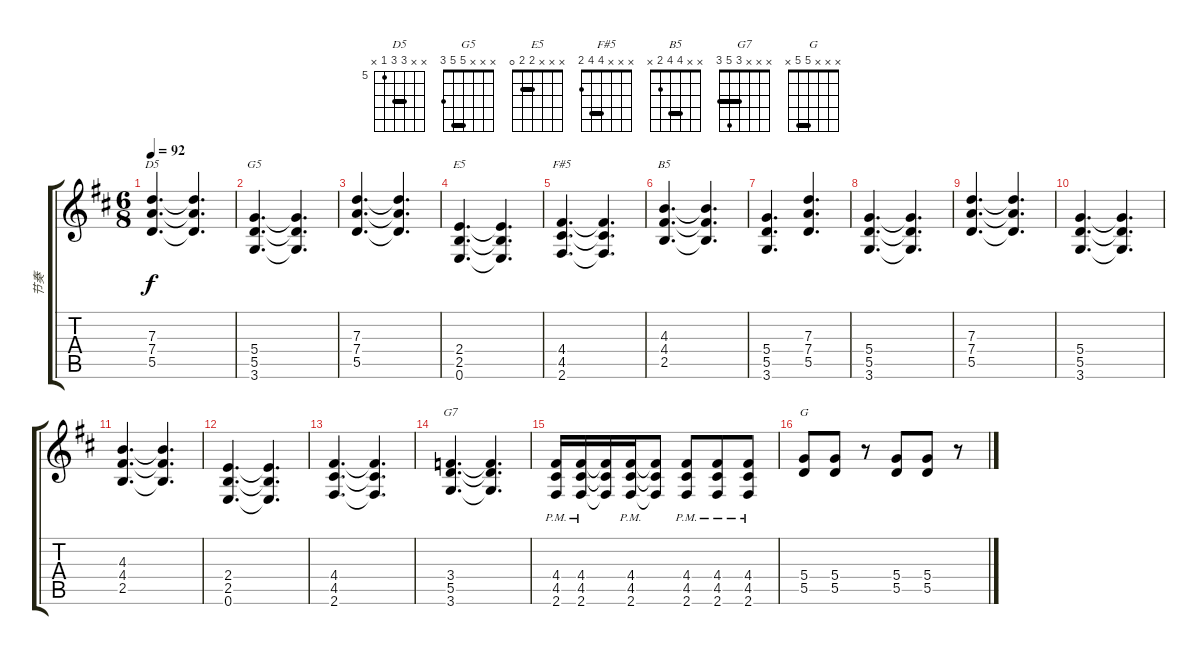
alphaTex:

\track ("节奏" "节奏") {instrument distortionguitar}
\staff {score tabs}
\tuning (E4 B3 G3 D3 A2 E2) {hide}
\chord ("D5" x x 7 7 5 x) {firstfret 5 barre 7}
\chord ("G5" x x x 5 5 3) {barre 5}
\chord ("E5" x x x 2 2 0) {barre 2}
\chord ("F#5" x x x 4 4 2) {barre 4}
\chord ("B5" x x 4 4 2 x) {barre 4}
\chord ("G7" x x x 3 5 3) {barre 3}
\chord ("G" x x x 5 5 x) {barre 5}
\ts (6 8)
\tempo 92
\clef g2
\ks d
(7.3 7.4 5.5).4{d ch "D5" dy f} (7.3{t} 7.4{t} 5.5{t}).4{d} |
(5.4 5.5 3.6).4{d ch "G5"} (5.4{t} 5.5{t} 3.6{t}).4{d} |
(7.3 7.4 5.5).4{d} (7.3{t} 7.4{t} 5.5{t}).4{d} |
(2.4 2.5 0.6).4{d ch "E5"} (2.4{t} 2.5{t} 0.6{t}).4{d} |
(4.4 4.5 2.6).4{d ch "F#5"} (4.4{t} 4.5{t} 2.6{t}).4{d} |
(4.3 4.4 2.5).4{d ch "B5"} (4.3{t} 4.4{t} 2.5{t}).4{d} |
(5.4 5.5 3.6).4{d} (7.3 7.4 5.5).4{d} |
(5.4 5.5 3.6).4{d} (5.4{t} 5.5{t} 3.6{t}).4{d} |
(7.3 7.4 5.5).4{d} (7.3{t} 7.4{t} 5.5{t}).4{d} |
(5.4 5.5 3.6).4{d} (5.4{t} 5.5{t} 3.6{t}).4{d} |
(4.3 4.4 2.5).4{d} (4.3{t} 4.4{t} 2.5{t}).4{d} |
(2.4 2.5 0.6).4{d} (2.4{t} 2.5{t} 0.6{t}).4{d} |
(4.4 4.5 2.6).4{d} (4.4{t} 4.5{t} 2.6{t}).4{d} |
(3.4 5.5 3.6).4{d ch "G7"} (3.4{t} 5.5{t} 3.6{t}).4{d} |
(4.4 4.5 2.6{pm}).16 (4.4 4.5 2.6{pm}).16 (4.4{t} 4.5{t} 2.6{t}).16 (4.4 4.5 2.6{pm}).16 (4.4{t} 4.5{t} 2.6{t}).8 (4.4 4.5 2.6{pm}).8 (4.4 4.5 2.6{pm}).8 (4.4 4.5 2.6{pm}).8 |
(5.4 5.5).8{ch "G"} (5.4 5.5).8 r.8 (5.4 5.5).8 (5.4 5.5).8 r.8
